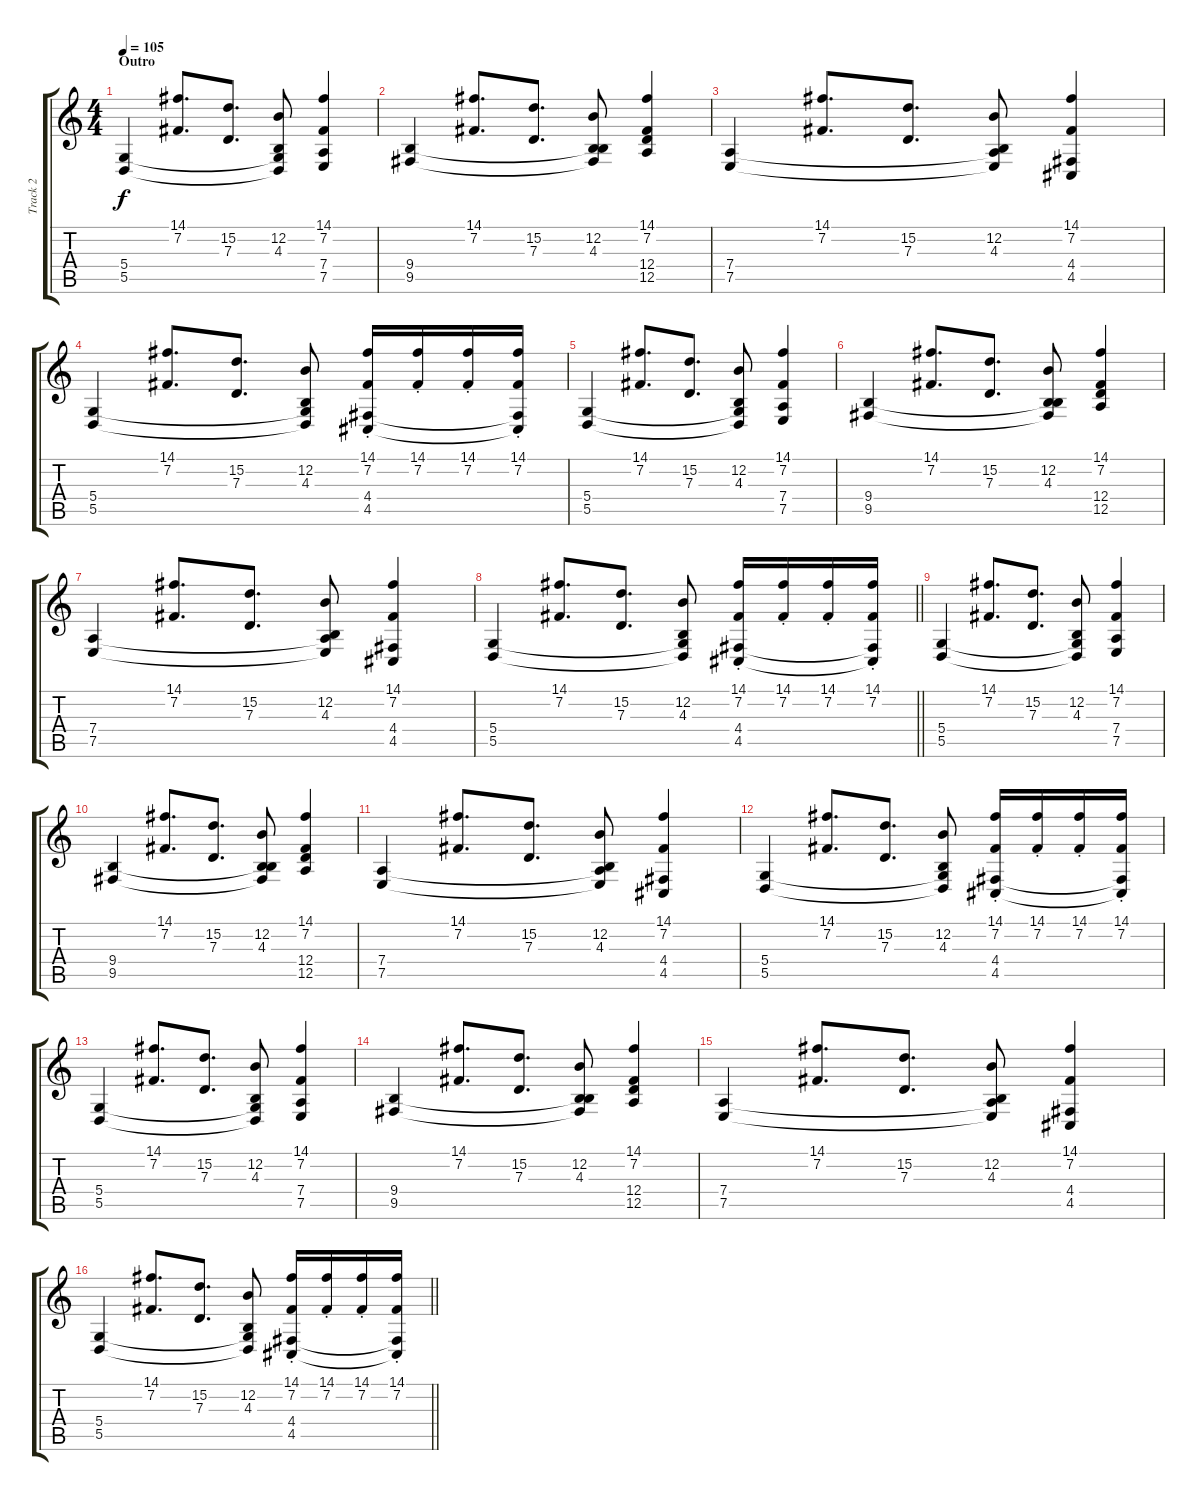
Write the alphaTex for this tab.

\track ("Track 2" "Track 2") {instrument pad3polysynth}
\staff {score tabs}
\tuning (E4 B3 G3 D3 A2 E2) {hide}
\ts (4 4)
\section ("" "Outro")
\tempo 105
\clef g2
\ks c
(5.4 5.5).4{dy f} (14.1 7.2).8{d} (15.2 7.3).8{d} (12.2 4.3 5.4{t} 5.5{t}).8 (14.1 7.2 7.4 7.5).4 |
(9.4 9.5).4 (14.1 7.2).8{d} (15.2 7.3).8{d} (12.2 4.3 9.4{t} 9.5{t}).8 (14.1 7.2 12.4 12.5).4 |
(7.4 7.5).4 (14.1 7.2).8{d} (15.2 7.3).8{d} (12.2 4.3 7.4{t} 7.5{t}).8 (14.1 7.2 4.4 4.5).4 |
(5.4 5.5).4 (14.1 7.2).8{d} (15.2 7.3).8{d} (12.2 4.3 5.4{t} 5.5{t}).8 (14.1{st} 7.2{st} 4.4 4.5).16 (14.1{st} 7.2{st}).16 (14.1{st} 7.2{st}).16 (14.1{st} 7.2{st} 4.4{t} 4.5{t}).16 |
(5.4 5.5).4 (14.1 7.2).8{d} (15.2 7.3).8{d} (12.2 4.3 5.4{t} 5.5{t}).8 (14.1 7.2 7.4 7.5).4 |
(9.4 9.5).4 (14.1 7.2).8{d} (15.2 7.3).8{d} (12.2 4.3 9.4{t} 9.5{t}).8 (14.1 7.2 12.4 12.5).4 |
(7.4 7.5).4 (14.1 7.2).8{d} (15.2 7.3).8{d} (12.2 4.3 7.4{t} 7.5{t}).8 (14.1 7.2 4.4 4.5).4 |
\barLineRight lightlight
(5.4 5.5).4 (14.1 7.2).8{d} (15.2 7.3).8{d} (12.2 4.3 5.4{t} 5.5{t}).8 (14.1{st} 7.2{st} 4.4 4.5).16 (14.1{st} 7.2{st}).16 (14.1{st} 7.2{st}).16 (14.1{st} 7.2{st} 4.4{t} 4.5{t}).16 |
(5.4 5.5).4 (14.1 7.2).8{d} (15.2 7.3).8{d} (12.2 4.3 5.4{t} 5.5{t}).8 (14.1 7.2 7.4 7.5).4 |
(9.4 9.5).4 (14.1 7.2).8{d} (15.2 7.3).8{d} (12.2 4.3 9.4{t} 9.5{t}).8 (14.1 7.2 12.4 12.5).4 |
(7.4 7.5).4 (14.1 7.2).8{d} (15.2 7.3).8{d} (12.2 4.3 7.4{t} 7.5{t}).8 (14.1 7.2 4.4 4.5).4 |
(5.4 5.5).4 (14.1 7.2).8{d} (15.2 7.3).8{d} (12.2 4.3 5.4{t} 5.5{t}).8 (14.1{st} 7.2{st} 4.4 4.5).16 (14.1{st} 7.2{st}).16 (14.1{st} 7.2{st}).16 (14.1{st} 7.2{st} 4.4{t} 4.5{t}).16 |
(5.4 5.5).4 (14.1 7.2).8{d} (15.2 7.3).8{d} (12.2 4.3 5.4{t} 5.5{t}).8 (14.1 7.2 7.4 7.5).4 |
(9.4 9.5).4 (14.1 7.2).8{d} (15.2 7.3).8{d} (12.2 4.3 9.4{t} 9.5{t}).8 (14.1 7.2 12.4 12.5).4 |
(7.4 7.5).4 (14.1 7.2).8{d} (15.2 7.3).8{d} (12.2 4.3 7.4{t} 7.5{t}).8 (14.1 7.2 4.4 4.5).4 |
\barLineRight lightlight
(5.4 5.5).4 (14.1 7.2).8{d} (15.2 7.3).8{d} (12.2 4.3 5.4{t} 5.5{t}).8 (14.1{st} 7.2{st} 4.4 4.5).16 (14.1{st} 7.2{st}).16 (14.1{st} 7.2{st}).16 (14.1{st} 7.2{st} 4.4{t} 4.5{t}).16
